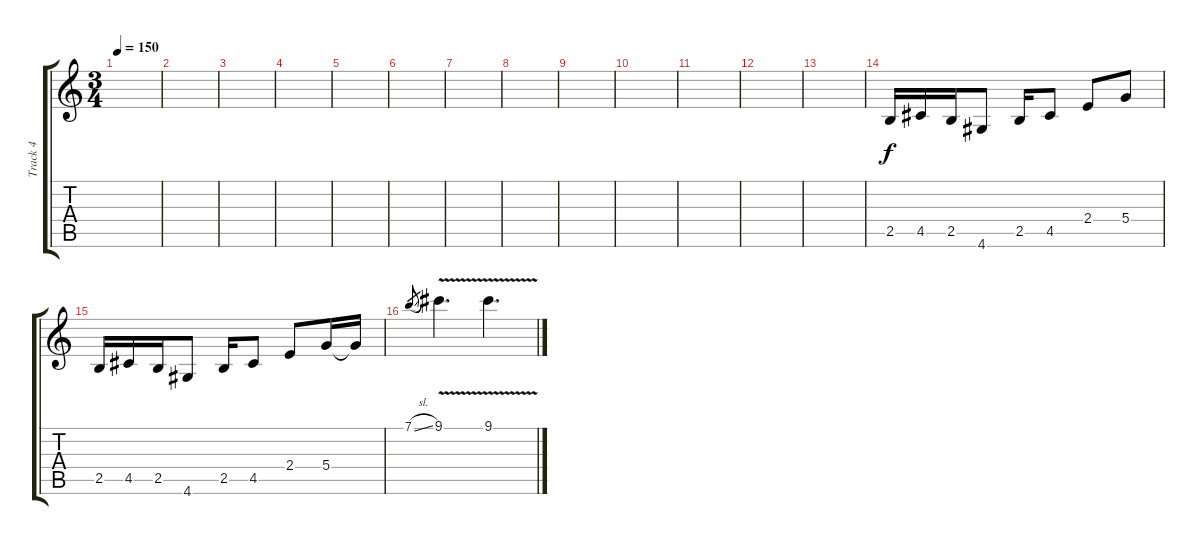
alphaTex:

\track ("Track 4" "Track 4") {instrument distortionguitar}
\staff {score tabs}
\tuning (E4 B3 G3 D3 A2 E2) {hide}
\ts (3 4)
\tempo 150
\clef g2
\ks c
|
|
|
|
|
|
|
|
|
|
|
|
|
2.5.16 4.5.16 2.5.16 4.6.8 2.5.16 4.5.8 2.4.8 5.4.8 |
2.5.16{instrument electricguitarjazz} 4.5.16 2.5.16 4.6.8 2.5.16 4.5.8 2.4.8 5.4.16 5.4{t}.16{volume 15 instrument distortionguitar} |
7.1{sl}.8{gr} 9.1{v}.4{d} 9.1{v}.4{d}
